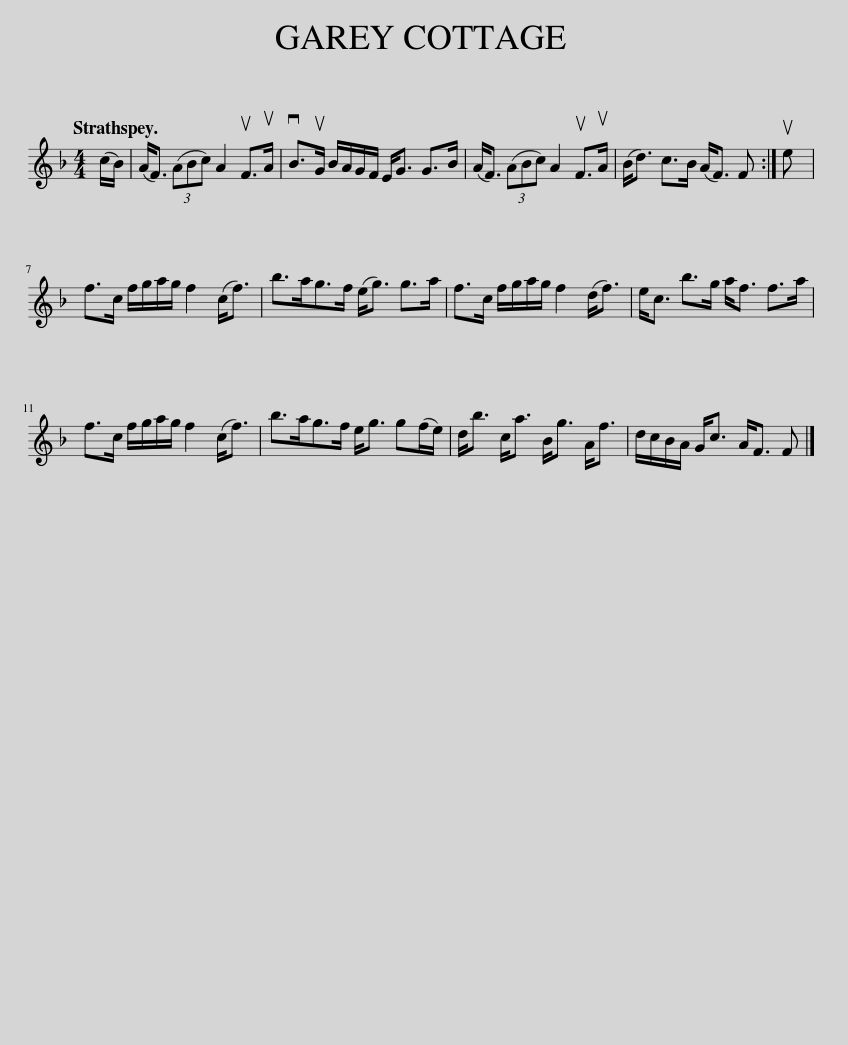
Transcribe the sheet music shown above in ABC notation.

X:1
L:1/8
Q:1/4=120
M:4/4
I:linebreak $
K:F
V:1 treble
V:1
 (c/B/) | (A<F) (3(ABc) A2 uF>uA | vB>uG B/A/G/F/ E<G G>B | (A<F) (3(ABc) A2 uF>uA | (B<d) c>B (A<F) F :| %5
 ue |$ f>c f/g/a/g/ f2 (c<f) | b>ag>f (e<g) g>a | f>c f/g/a/g/ f2 (d<f) | e<c b>g a<f f>a |$ %10
 f>c f/g/a/g/ f2 (c<f) | b>ag>f e<g g(f/e/) | d<b c<a B<g A<f | d/c/B/A/ G<c A<F F |] %14
